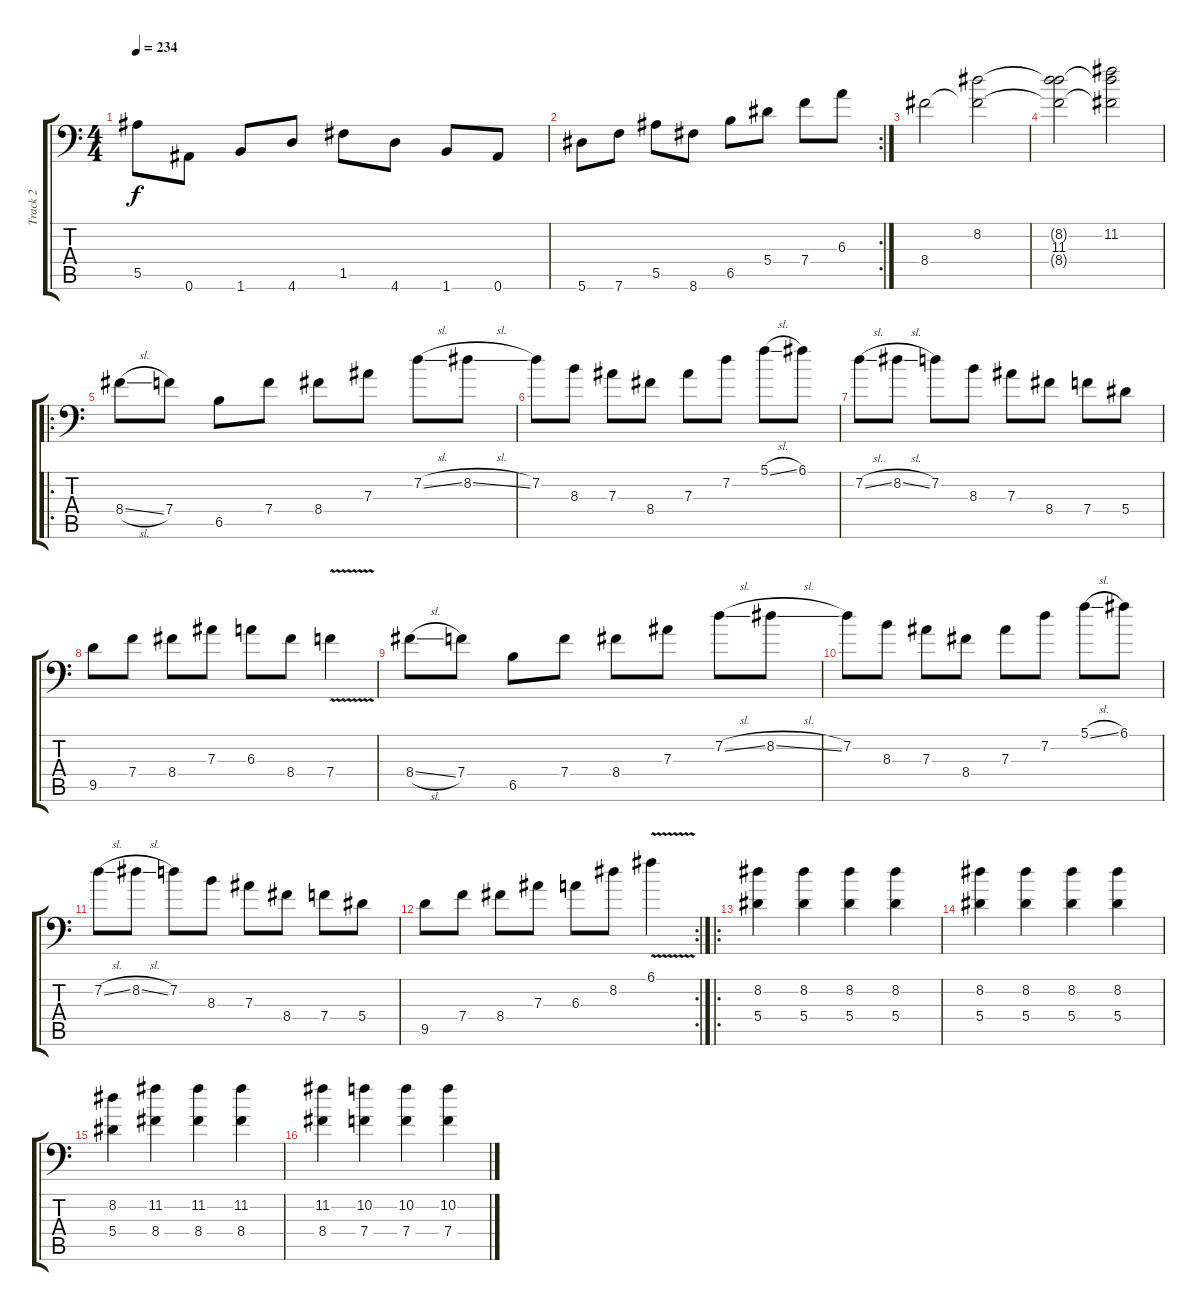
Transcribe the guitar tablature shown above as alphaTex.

\track ("Track 2" "Track 2") {instrument distortionguitar}
\staff {score tabs}
\tuning (C4 G3 Eb3 Bb2 F2 Bb1) {hide}
\ts (4 4)
\tempo 234
\clef f4
\ks c
5.5{t}.8{dy f} 0.6.8 1.6.8 4.6.8 1.5.8 4.6.8 1.6.8 0.6.8 |
\rc 2
5.6.8 7.6.8 5.5.8 8.6.8 6.5.8 5.4.8 7.4.8 6.3.8 |
8.4.2{instrument electricguitarjazz} (8.2 8.4{t}).2 |
(8.2{t} 11.3 8.4{t}).2 (11.2 11.3{t} 8.4{t}).2 |
\ro
8.4{sl}.8{volume 11 instrument distortionguitar} 7.4.8 6.5.8 7.4.8 8.4.8 7.3.8 7.2{sl}.8 8.2{sl}.8 |
7.2.8 8.3.8 7.3.8 8.4.8 7.3.8 7.2.8 5.1{sl}.8 6.1.8 |
7.2{sl}.8 8.2{sl}.8 7.2.8 8.3.8 7.3.8 8.4.8 7.4.8 5.4.8 |
9.5.8 7.4.8 8.4.8 7.3.8 6.3.8 8.4.8 7.4{v}.4 |
8.4{sl}.8 7.4.8 6.5.8 7.4.8 8.4.8 7.3.8 7.2{sl}.8 8.2{sl}.8 |
7.2.8 8.3.8 7.3.8 8.4.8 7.3.8 7.2.8 5.1{sl}.8 6.1.8 |
7.2{sl}.8 8.2{sl}.8 7.2.8 8.3.8 7.3.8 8.4.8 7.4.8 5.4.8 |
\rc 2
9.5.8 7.4.8 8.4.8 7.3.8 6.3.8 8.2.8 6.1{v}.4 |
\ro
(8.2 5.4).4{volume 13} (8.2 5.4).4 (8.2 5.4).4 (8.2 5.4).4 |
(8.2 5.4).4 (8.2 5.4).4 (8.2 5.4).4 (8.2 5.4).4 |
(8.2 5.4).4 (11.2 8.4).4 (11.2 8.4).4 (11.2 8.4).4 |
(11.2 8.4).4 (10.2 7.4).4 (10.2 7.4).4 (10.2 7.4).4
